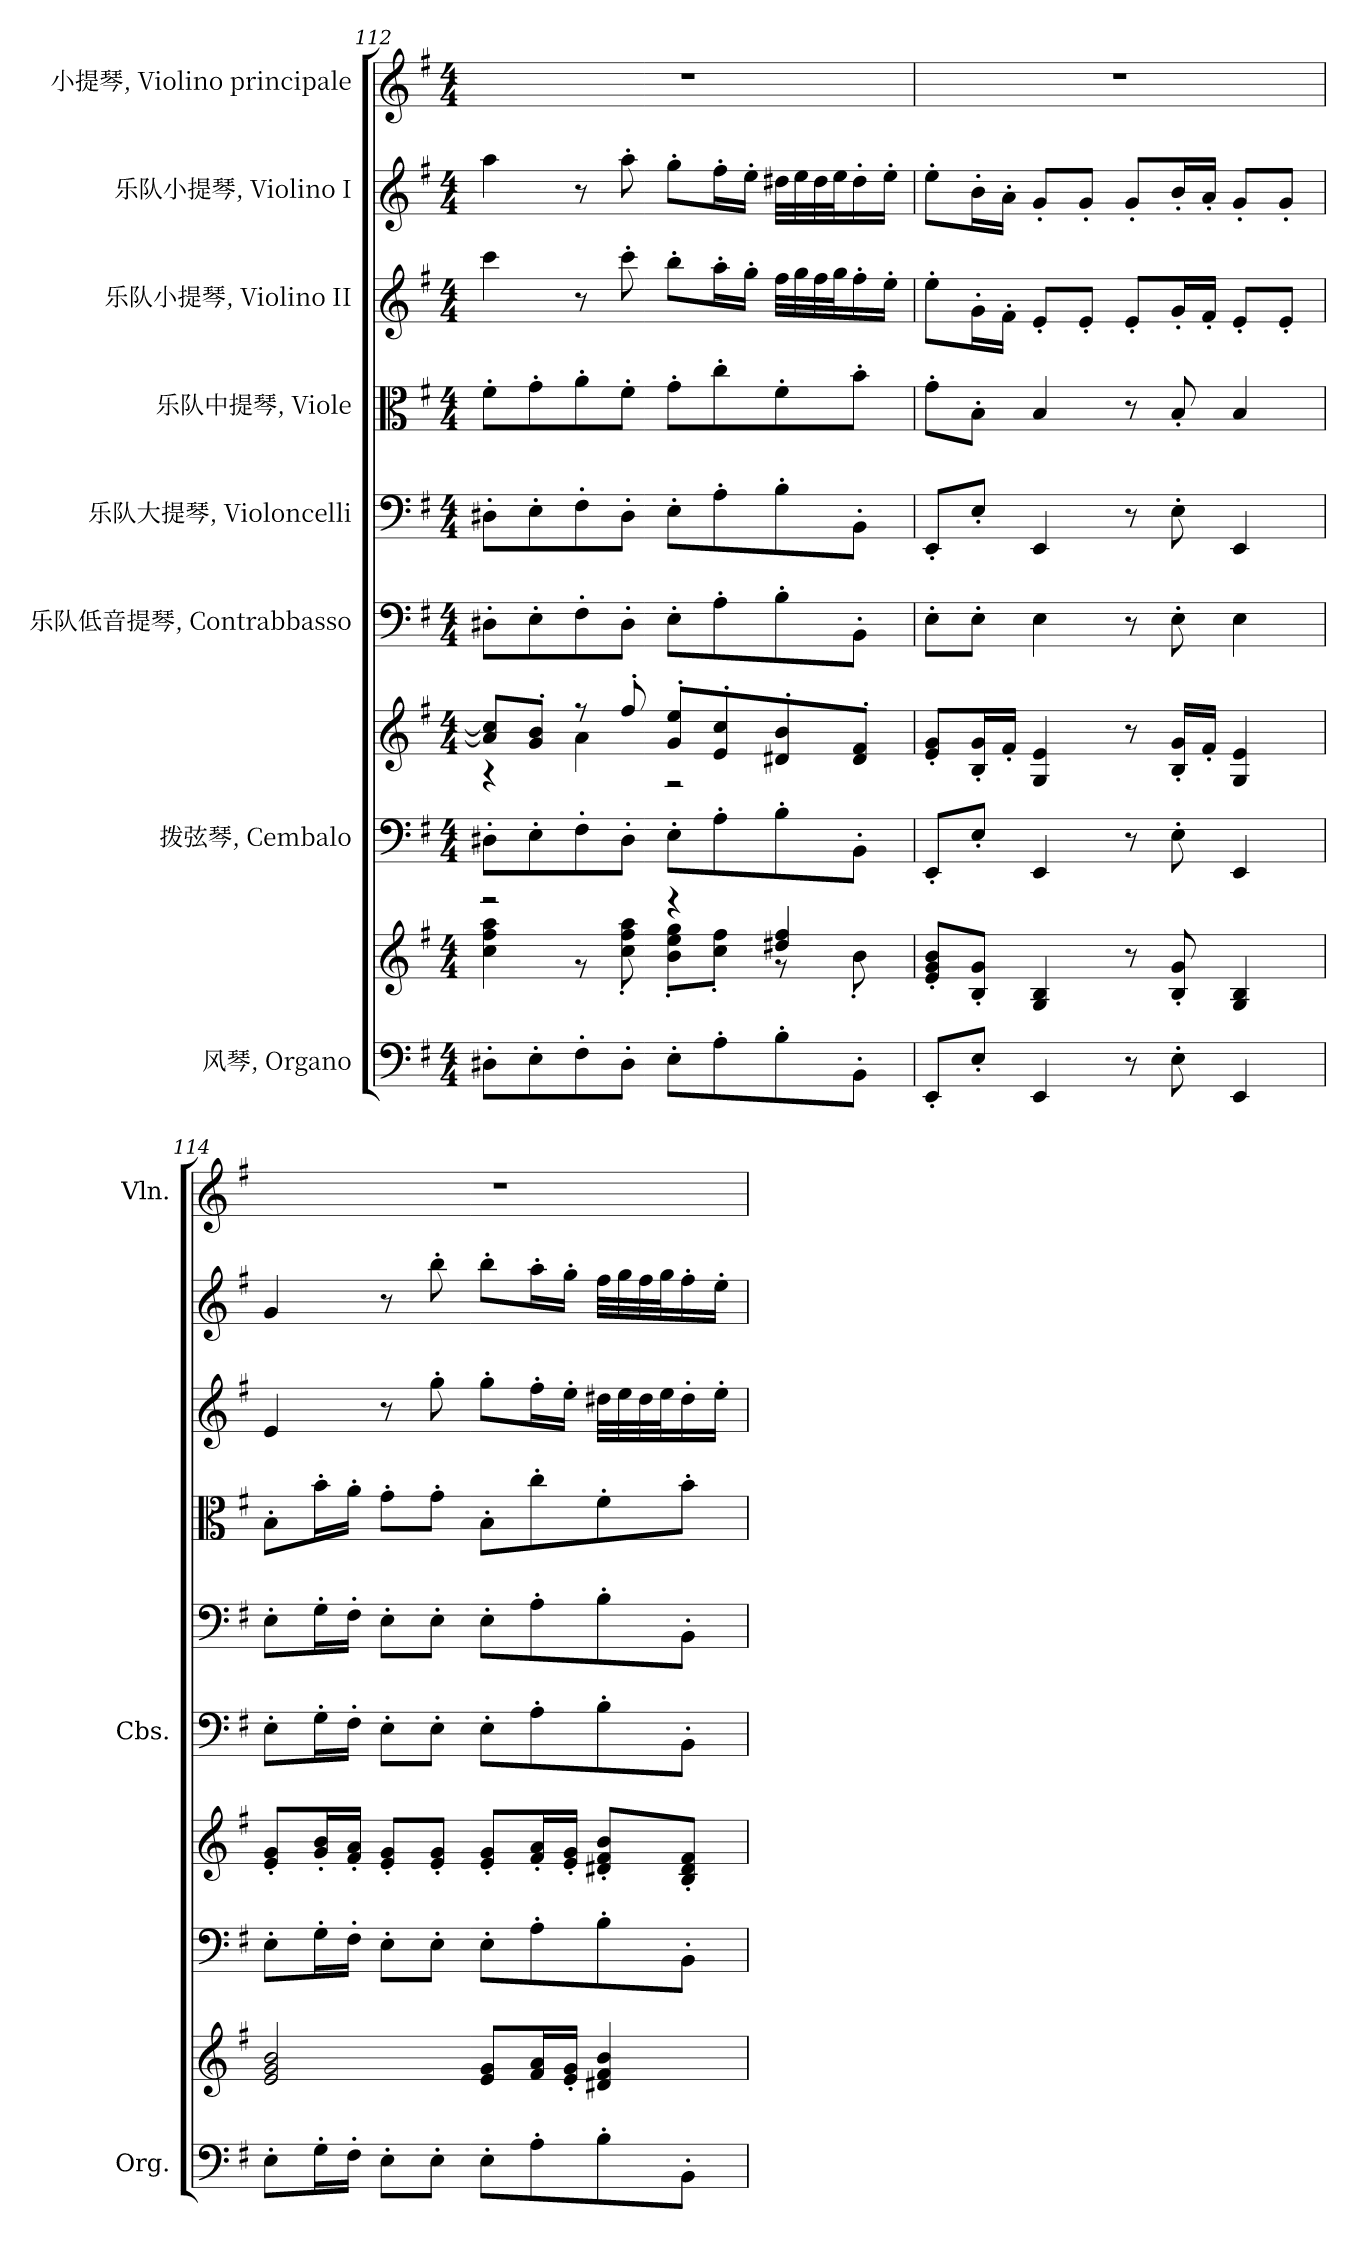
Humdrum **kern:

**kern	**kern	**kern	**kern	**kern	**kern	**kern	**kern	**kern	**kern
*part8	*part8	*part7	*part7	*part6	*part5	*part4	*part3	*part2	*part1
*staff10	*staff9	*staff8	*staff7	*staff6	*staff5	*staff4	*staff3	*staff2	*staff1
*I"风琴, Organo	*	*I"拨弦琴, Cembalo	*	*I"乐队低音提琴, Contrabbasso	*I"乐队大提琴, Violoncelli	*I"乐队中提琴, Viole	*I"乐队小提琴, Violino II	*I"乐队小提琴, Violino I	*I"小提琴, Violino principale
*I'Org.	*	*	*	*I'Cbs.	*	*	*	*	*I'Vln.
*clefF4	*clefG2	*clefF4	*clefG2	*clefF4	*clefF4	*clefC3	*clefG2	*clefG2	*clefG2
*	*	*	*	*ITrd7c12	*	*	*	*	*
*k[f#]	*k[f#]	*k[f#]	*k[f#]	*k[f#]	*k[f#]	*k[f#]	*k[f#]	*k[f#]	*k[f#]
*M4/4	*M4/4	*M4/4	*M4/4	*M4/4	*M4/4	*M4/4	*M4/4	*M4/4	*M4/4
=112	=112	=112	=112	=112	=112	=112	=112	=112	=112
*	*^	*	*^	*	*	*	*	*	*
8D#X'\L	2r	4cc\ 4ff#\ 4aa\	8D#X'\L	8a/] 8cc/]L	4r	8DD#X'\L	8D#X'\L	8f#'\L	4ccc\	4aa\	1r
8E'\	.	.	8E'\	8g/' 8b/'J	.	8EE'\	8E'\	8g'\	.	.	.
8F#'\	.	8r	8F#'\	8r	4a\	8FF#'\	8F#'\	8a'\	8r	8r	.
8D#'\J	.	8cc\' 8ff#\' 8aa\'	8D#'\J	8ff#'/	.	8DD#'\J	8D#'\J	8f#'\J	8ccc'\	8aa'\	.
8E'\L	4r	8b\' 8ee\' 8gg\'L	8E'\L	8g/' 8ee/'L	2r	8EE'\L	8E'\L	8g'\L	8bb'\L	8gg'\L	.
8A'\	.	8cc\' 8ff#\'J	8A'\	8e/' 8cc/'	.	8AA'\	8A'\	8cc'\	16aa'\L	16ff#'\L	.
.	.	.	.	.	.	.	.	.	16gg'\JJ	16ee'\JJ	.
8B'\	4dd#X/ 4ff#/	8r	8B'\	8d#X/' 8b/'	.	8BB'\	8B'\	8f#'\	32ff#\LLL	32dd#X\LLL	.
.	.	.	.	.	.	.	.	.	32gg\	32ee\	.
.	.	.	.	.	.	.	.	.	32ff#\	32dd#\	.
.	.	.	.	.	.	.	.	.	32gg\J	32ee\J	.
8BB'\J	.	8b'\	8BB'\J	8d#/' 8f#/'J	.	8BBB'\J	8BB'\J	8b'\J	16ff#'\	16dd#'\	.
.	.	.	.	.	.	.	.	.	16ee'\JJ	16ee'\JJ	.
*	*v	*v	*	*v	*v	*	*	*	*	*	*
=113	=113	=113	=113	=113	=113	=113	=113	=113	=113
8EE'/L	8e/' 8g/' 8b/'L	8EE'/L	8e/' 8g/'L	8EE'\L	8EE'/L	8g'\L	8ee'\L	8ee'\L	1r
8E'/J	8B/' 8g/'J	8E'/J	16B/' 16g/'L	8EE'\J	8E'/J	8B'\J	16g'\L	16b'\L	.
.	.	.	16f#'/JJ	.	.	.	16f#'\JJ	16a'\JJ	.
4EE/	4G/ 4B/	4EE/	4G/ 4e/	4EE\	4EE/	4B/	8e'/L	8g'/L	.
.	.	.	.	.	.	.	8e'/J	8g'/J	.
8r	8r	8r	8r	8r	8r	8r	8e'/L	8g'/L	.
8E'\	8B/' 8g/'	8E'\	16B/' 16g/'LL	8EE'\	8E'\	8B'/	16g'/L	16b'/L	.
.	.	.	16f#'/JJ	.	.	.	16f#'/JJ	16a'/JJ	.
4EE/	4G/ 4B/	4EE/	4G/ 4e/	4EE\	4EE/	4B/	8e'/L	8g'/L	.
.	.	.	.	.	.	.	8e'/J	8g'/J	.
!!LO:PB:g=z
=114	=114	=114	=114	=114	=114	=114	=114	=114	=114
*	*	*	*	*	*	*	*	*	*MM96
8E'\L	2e/ 2g/ 2b/	8E'\L	8e/' 8g/'L	8EE'\L	8E'\L	8B'\L	4e/	4g/	1r
16G'\L	.	16G'\L	16g/' 16b/'L	16GG'\L	16G'\L	16b'\L	.	.	.
16F#'\JJ	.	16F#'\JJ	16f#/' 16a/'JJ	16FF#'\JJ	16F#'\JJ	16a'\JJ	.	.	.
8E'\L	.	8E'\L	8e/' 8g/'L	8EE'\L	8E'\L	8g'\L	8r	8r	.
8E'\J	.	8E'\J	8e/' 8g/'J	8EE'\J	8E'\J	8g'\J	8gg'\	8bb'\	.
8E'\L	8e/ 8g/L	8E'\L	8e/' 8g/'L	8EE'\L	8E'\L	8B'\L	8gg'\L	8bb'\L	.
8A'\	16f#/ 16a/L	8A'\	16f#/' 16a/'L	8AA'\	8A'\	8cc'\	16ff#'\L	16aa'\L	.
.	16e/' 16g/'JJ	.	16e/' 16g/'JJ	.	.	.	16ee'\JJ	16gg'\JJ	.
8B'\	4d#X/ 4f#/ 4b/	8B'\	8d#X/' 8f#/' 8b/'L	8BB'\	8B'\	8f#'\	32dd#X\LLL	32ff#\LLL	.
.	.	.	.	.	.	.	32ee\	32gg\	.
.	.	.	.	.	.	.	32dd#\	32ff#\	.
.	.	.	.	.	.	.	32ee\J	32gg\J	.
8BB'\J	.	8BB'\J	8B/' 8d#/' 8f#/'J	8BBB'\J	8BB'\J	8b'\J	16dd#'\	16ff#'\	.
.	.	.	.	.	.	.	16ee'\JJ	16ee'\JJ	.
=	=	=	=	=	=	=	=	=	=
*-	*-	*-	*-	*-	*-	*-	*-	*-	*-
